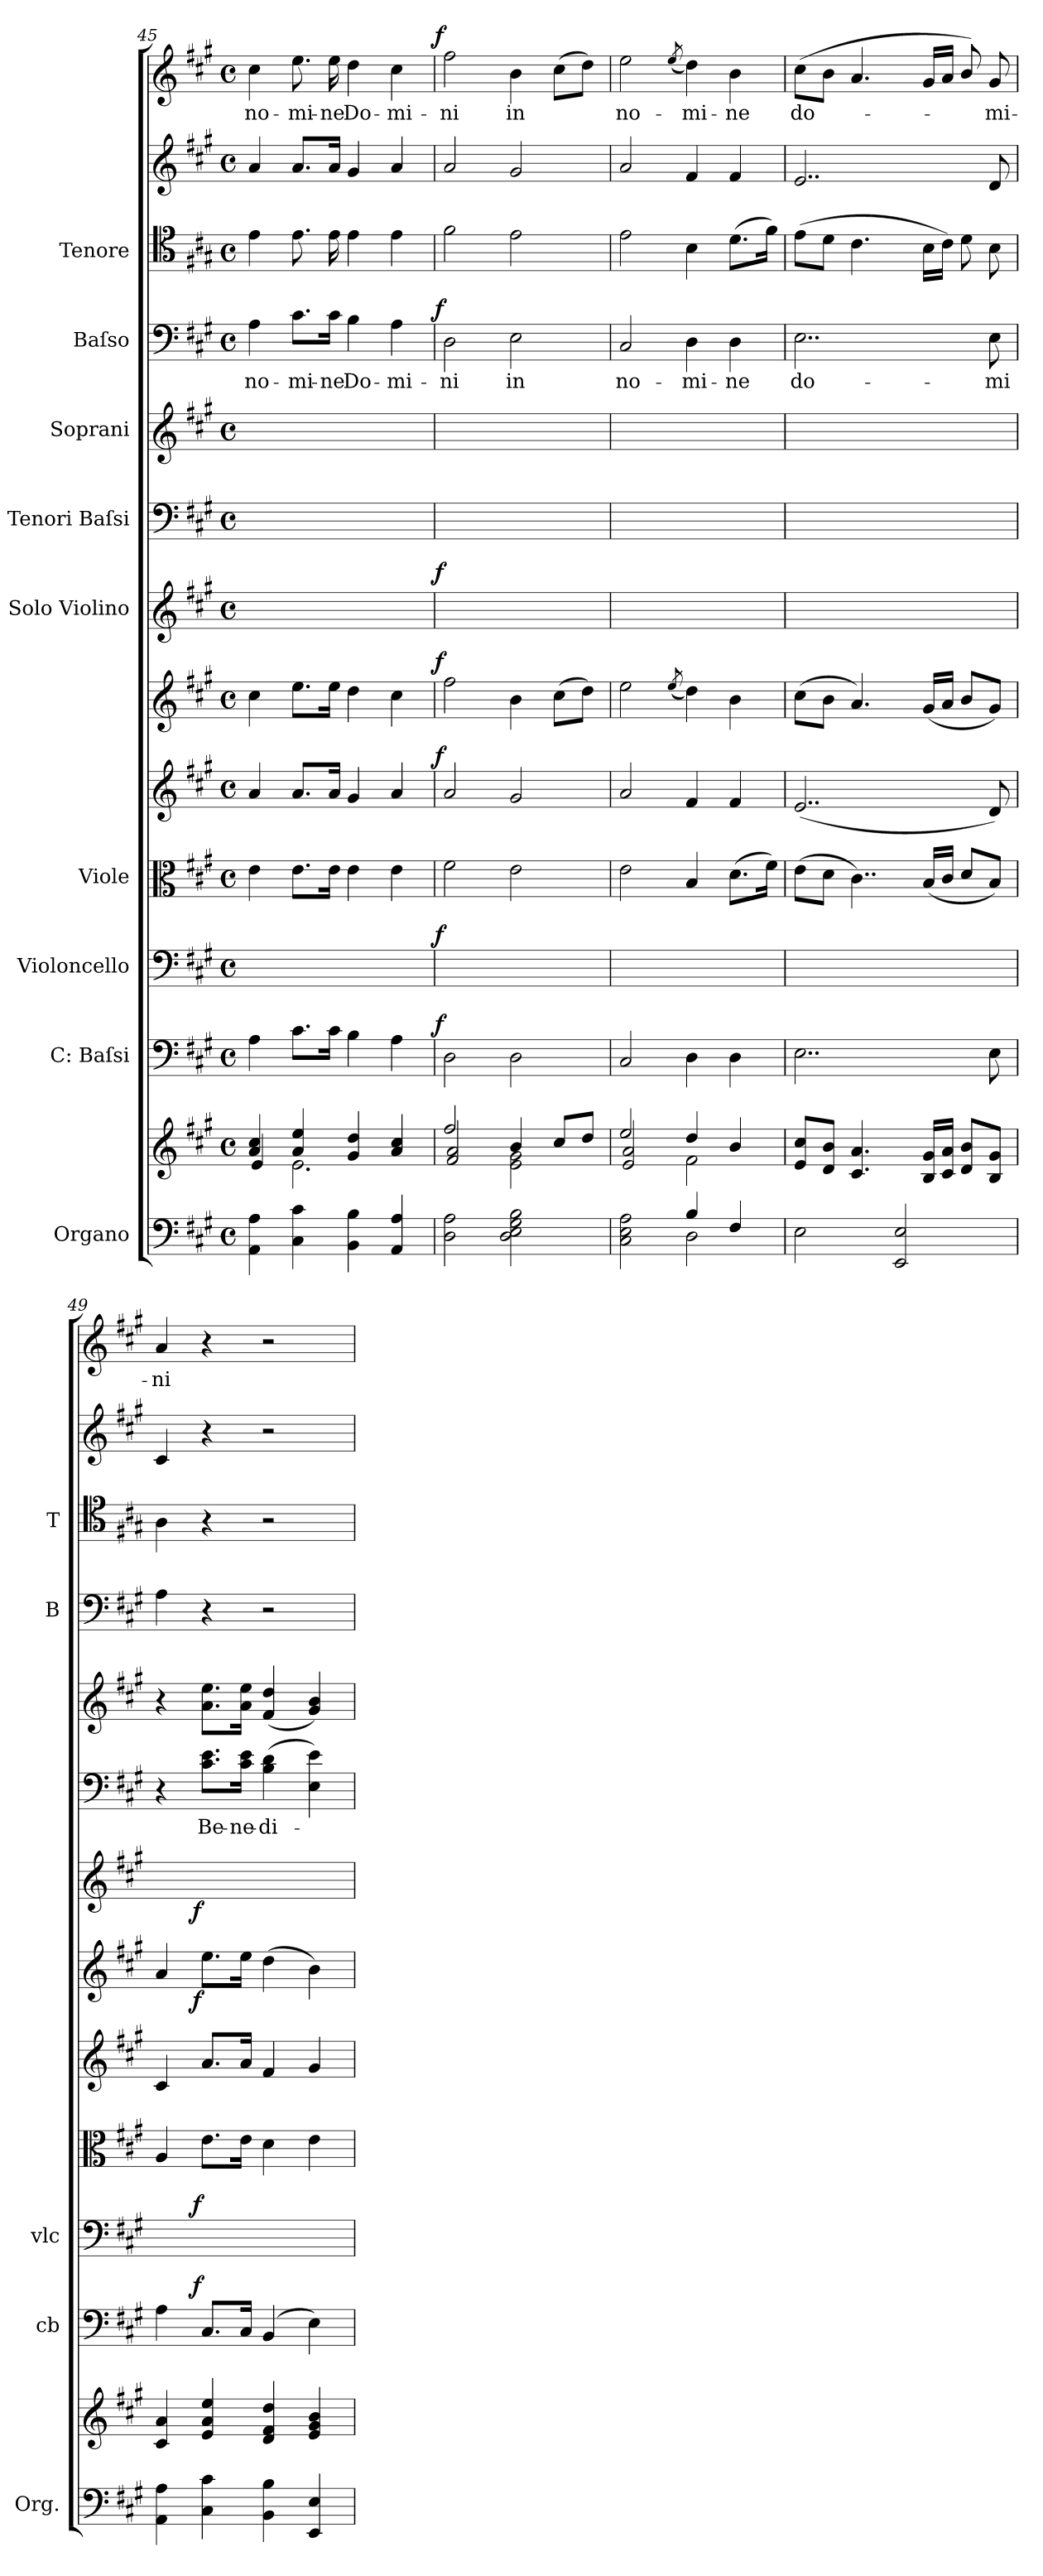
**kern	**kern	**kern	**dynam	**kern	**dynam	**kern	**kern	**dynam	**kern	**dynam	**kern	**dynam	**kern	**text	**kern	**kern	**text	**dynam	**kern	**kern	**kern	**text	**dynam
*part13	*part13	*part12	*part12	*part11	*part11	*part10	*part9	*part9	*part8	*part8	*part7	*part7	*part6	*part6	*part5	*part4	*part4	*part4	*part3	*part2	*part1	*part1	*part1
*staff14	*staff13	*staff12	*staff12	*staff11	*staff11	*staff10	*staff9	*staff9	*staff8	*staff8	*staff7	*staff7	*staff6	*staff6	*staff5	*staff4	*staff4	*staff4	*staff3	*staff2	*staff1	*staff1	*staff1
*I"Organo	*	*I"C: Baſsi	*	*I"Violoncello	*	*I"Viole	*	*	*	*	*I"Solo Violino	*	*I"Tenori Baſsi	*	*I"Soprani	*I"Baſso	*	*	*I"Tenore	*	*	*	*
*I'Org.	*	*I'cb	*	*I'vlc	*	*	*	*	*	*	*	*	*	*	*	*I'B	*	*	*I'T	*	*	*	*
*clefF4	*clefG2	*clefF4	*	*clefF4	*	*clefC3	*clefG2	*	*clefG2	*	*clefG2	*	*clefF4	*	*clefG2	*clefF4	*	*	*clefC4	*clefG2	*clefG2	*	*
*k[f#c#g#]	*k[f#c#g#]	*k[f#c#g#]	*	*k[f#c#g#]	*	*k[f#c#g#]	*k[f#c#g#]	*	*k[f#c#g#]	*	*k[f#c#g#]	*	*k[f#c#g#]	*	*k[f#c#g#]	*k[f#c#g#]	*	*	*k[f#c#g#]	*k[f#c#g#]	*k[f#c#g#]	*	*
*M4/4	*M4/4	*M4/4	*	*M4/4	*	*M4/4	*M4/4	*	*M4/4	*	*M4/4	*	*M4/4	*	*M4/4	*M4/4	*	*	*M4/4	*M4/4	*M4/4	*	*
*met(c)	*met(c)	*met(c)	*	*met(c)	*	*met(c)	*met(c)	*	*met(c)	*	*met(c)	*	*met(c)	*	*met(c)	*met(c)	*	*	*met(c)	*met(c)	*met(c)	*	*
=45	=45	=45	=45	=45	=45	=45	=45	=45	=45	=45	=45	=45	=45	=45	=45	=45	=45	=45	=45	=45	=45	=45	=45
*	*^	*	*	*	*	*	*	*	*	*	*	*	*	*	*	*	*	*	*	*	*	*	*
4AA\ 4A\	4a/ 4cc#/	4e/	4A\	.	4A\yy	.	4e\	4a/	.	4cc#\	.	4cc#\yy	.	1ryy	.	1ryy	4A\	no-	.	4e\	4a/	4cc#\	no-	.
4C#\ 4c#\	4a/ 4ee/	2.e\	8.c#\L	.	8.c#\Lyy	.	8.e\L	8.a/L	.	8.ee\L	.	8.ee\Lyy	.	.	.	.	8.c#\L	-mi-	.	8.e\	8.a/L	8.ee\	-mi-	.
.	.	.	16c#\Jk	.	16c#\Jkyy	.	16e\Jk	16a/Jk	.	16ee\Jk	.	16ee\Jkyy	.	.	.	.	16c#\Jk	-ne	.	16e\	16a/Jk	16ee\	-ne	.
4BB\ 4B\	4g#/ 4dd/	.	4B\	.	4B\yy	.	4e\	4g#/	.	4dd\	.	4dd\yy	.	.	.	.	4B\	Do-	.	4e\	4g#/	4dd\	Do-	.
4AA/ 4A/	4a/ 4cc#/	.	4A\	.	4A\yy	.	4e\	4a/	.	4cc#\	.	4cc#\yy	.	.	.	.	4A\	-mi-	.	4e\	4a/	4cc#\	-mi-	.
=46	=46	=46	=46	=46	=46	=46	=46	=46	=46	=46	=46	=46	=46	=46	=46	=46	=46	=46	=46	=46	=46	=46	=46	=46
!	!	!	!	!LO:DY:a:rj	!	!LO:DY:a:rj	!	!	!LO:DY:a:rj	!	!LO:DY:a:rj	!	!LO:DY:a:rj	!	!	!	!	!	!LO:DY:a:rj	!	!	!	!	!LO:DY:a:rj
2D\ 2A\	2ff#/	2f#/ 2a/	2D\	f	2D\yy	f	2f#\	2a/	f	2ff#\	f	2ff#\yy	f	1ryy	.	1ryy	2D\	-ni	f	2f#\	2a/	2ff#\	-ni	f
2D\ 2E\ 2G#\ 2B\	4b/	2e\ 2g#\	2D\	.	2D\yy	.	2e\	2g#/	.	4b\	.	4b\yy	.	.	.	.	2E\	in	.	2e\	2g#/	4b\	in	.
.	8cc#/L	.	.	.	.	.	.	.	.	(8cc#\L	.	(8cc#\Lyy	.	.	.	.	.	.	.	.	.	(8cc#\L	.	.
.	8dd/J	.	.	.	.	.	.	.	.	8dd\J)	.	8dd\Jyy)	.	.	.	.	.	.	.	.	.	8dd\J)	.	.
=47	=47	=47	=47	=47	=47	=47	=47	=47	=47	=47	=47	=47	=47	=47	=47	=47	=47	=47	=47	=47	=47	=47	=47	=47
*^	*	*	*	*	*	*	*	*	*	*	*	*	*	*	*	*	*	*	*	*	*	*	*	*
2C#\ 2E\ 2A\	2ryy	2ee/	2e/ 2a/	2C#/	.	2C#/yy	.	2e\	2a/	.	2ee\	.	2ee\yy	.	1ryy	.	1ryy	2C#/	no-	.	2e\	2a/	2ee\	no-	.
.	.	.	.	.	.	.	.	.	.	.	(8qee/	.	(8qee/yy	.	.	.	.	.	.	.	.	.	(8qee/	.	.
4B/	2D\	4dd/	2f#\	4D\	.	4D\yy	.	4B/	4f#/	.	4dd\)	.	4dd\yy)	.	.	.	.	4D\	-mi-	.	4B\	4f#/	4dd\)	-mi-	.
4F#/	.	4b/	.	4D\	.	4D\yy	.	(8.d\L	4f#/	.	4b\	.	4b\yy	.	.	.	.	4D\	-ne	.	(8.d\L	4f#/	4b\	-ne	.
.	.	.	.	.	.	.	.	16f#\Jk)	.	.	.	.	.	.	.	.	.	.	.	.	16f#\Jk)	.	.	.	.
*v	*v	*	*	*	*	*	*	*	*	*	*	*	*	*	*	*	*	*	*	*	*	*	*	*	*
*	*v	*v	*	*	*	*	*	*	*	*	*	*	*	*	*	*	*	*	*	*	*	*	*	*
=48	=48	=48	=48	=48	=48	=48	=48	=48	=48	=48	=48	=48	=48	=48	=48	=48	=48	=48	=48	=48	=48	=48	=48
2E\	8e/ 8cc#/L	2..E\	.	2..E\yy	.	(8e\L	(2..e/	.	(8cc#\L	.	(8cc#\Lyy	.	1ryy	.	1ryy	2..E\	do-	.	(8e\L	2..e/	(8cc#\L	do-	.
.	8d/ 8b/J	.	.	.	.	8d\J	.	.	8b\J	.	8b\Jyy	.	.	.	.	.	.	.	8d\J	.	8b\J	.	.
!	!	!	!	!	!	!LO:N:vis=4..	!	!	!	!	!	!	!	!	!	!	!	!	!	!	!	!	!
.	4.c#/ 4.a/	.	.	.	.	4.c#\)	.	.	4.a/)	.	4.a/yy)	.	.	.	.	.	.	.	4.c#\	.	4.a/	.	.
2EE/ 2E/	.	.	.	.	.	.	.	.	.	.	.	.	.	.	.	.	.	.	.	.	.	.	.
.	16B/ 16g#/LL	.	.	.	.	(16B/LL	.	.	(16g#/LL	.	(16g#/LLyy	.	.	.	.	.	.	.	16B\LL	.	16g#/LL	.	.
.	16c#/ 16a/JJ	.	.	.	.	16c#/JJ	.	.	16a/JJ	.	16a/JJyy	.	.	.	.	.	.	.	16c#\JJ)	.	16a/JJ	.	.
.	8d/ 8b/L	.	.	.	.	8d/L	.	.	8b/L	.	8b/Lyy	.	.	.	.	.	.	.	8d\	.	8b/)	.	.
.	8B/ 8g#/J	8E\	.	8E\yy	.	8B/J)	8d/)	.	8g#/J)	.	8g#/Jyy)	.	.	.	.	8E\	-mi	.	8B\	8d/	8g#/	-mi-	.
=49	=49	=49	=49	=49	=49	=49	=49	=49	=49	=49	=49	=49	=49	=49	=49	=49	=49	=49	=49	=49	=49	=49	=49
4AA\ 4A\	4c#/ 4a/	4A\	.	4AA/yy	.	4A/	4c#/	.	4a/	.	4a/yy	.	4r	.	4r	4A\	.	.	4A\	4c#/	4a/	-ni	.
!	!	!	!LO:DY:a:rj	!	!LO:DY:a:rj	!	!	!	!	!LO:DY:rj	!	!LO:DY:rj	!	!	!	!	!	!	!	!	!	!	!
4C#\ 4c#\	4e/ 4a/ 4ee/	8.C#/L	f	8.E\Lyy	f	8.e\L	8.a/L	.	8.ee\L	f	8.ee\Lyy	f	8.c#\ 8.e\L	Be-	8.a\ 8.ee\L	4r	.	.	4r	4r	4r	.	.
.	.	16C#/Jk	.	16E\Jkyy	.	16e\Jk	16a/Jk	.	16ee\Jk	.	16ee\Jkyy	.	16c#\ 16e\Jk	-ne-	16a\ 16ee\Jk	.	.	.	.	.	.	.	.
4BB\ 4B\	4d/ 4f#/ 4dd/	(4BB/	.	4D\yy	.	4d\	4f#/	.	(4dd\	.	(4dd\yy	.	(4B\ 4d\	-di-	(>4f#/ 4dd/	2r	.	.	2r	2r	2r	.	.
4EE/ 4E/	4e/ 4g#/ 4b/	4E\)	.	4E\yy	.	4e\	4g#/	.	4b\)	.	4b\yy)	.	4E\ 4e\)	.	4g#/ 4b/)	.	.	.	.	.	.	.	.
=	=	=	=	=	=	=	=	=	=	=	=	=	=	=	=	=	=	=	=	=	=	=	=
*-	*-	*-	*-	*-	*-	*-	*-	*-	*-	*-	*-	*-	*-	*-	*-	*-	*-	*-	*-	*-	*-	*-	*-
